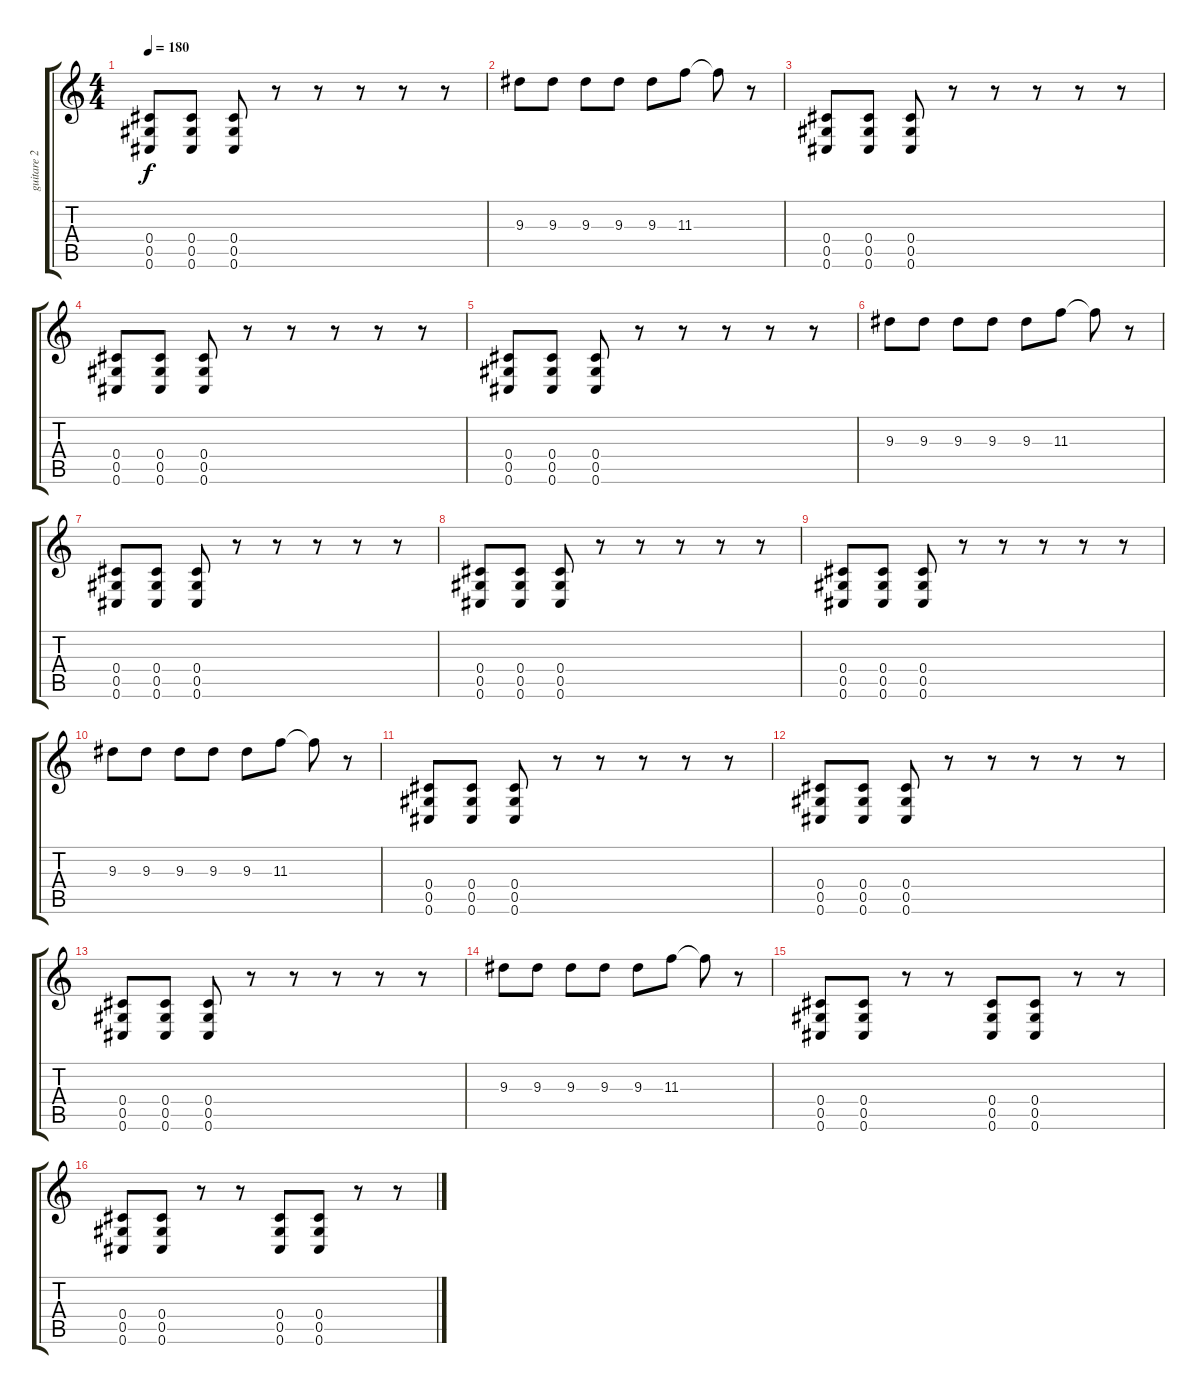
\track ("guitare 2" "guitare 2") {instrument overdrivenguitar}
\staff {score tabs}
\tuning (Eb4 Bb3 Gb3 Db3 Ab2 Db2) {hide}
\ts (4 4)
\tempo 180
\clef g2
\ks c
(0.4 0.5 0.6).8{dy f} (0.4 0.5 0.6).8 (0.4 0.5 0.6).8 r.8 r.8 r.8 r.8 r.8 |
9.3.8 9.3.8 9.3.8 9.3.8 9.3.8 11.3.8 11.3{t}.8 r.8 |
(0.4 0.5 0.6).8 (0.4 0.5 0.6).8 (0.4 0.5 0.6).8 r.8 r.8 r.8 r.8 r.8 |
(0.4 0.5 0.6).8 (0.4 0.5 0.6).8 (0.4 0.5 0.6).8 r.8 r.8 r.8 r.8 r.8 |
(0.4 0.5 0.6).8 (0.4 0.5 0.6).8 (0.4 0.5 0.6).8 r.8 r.8 r.8 r.8 r.8 |
9.3.8 9.3.8 9.3.8 9.3.8 9.3.8 11.3.8 11.3{t}.8 r.8 |
(0.4 0.5 0.6).8 (0.4 0.5 0.6).8 (0.4 0.5 0.6).8 r.8 r.8 r.8 r.8 r.8 |
(0.4 0.5 0.6).8 (0.4 0.5 0.6).8 (0.4 0.5 0.6).8 r.8 r.8 r.8 r.8 r.8 |
(0.4 0.5 0.6).8 (0.4 0.5 0.6).8 (0.4 0.5 0.6).8 r.8 r.8 r.8 r.8 r.8 |
9.3.8 9.3.8 9.3.8 9.3.8 9.3.8 11.3.8 11.3{t}.8 r.8 |
(0.4 0.5 0.6).8 (0.4 0.5 0.6).8 (0.4 0.5 0.6).8 r.8 r.8 r.8 r.8 r.8 |
(0.4 0.5 0.6).8 (0.4 0.5 0.6).8 (0.4 0.5 0.6).8 r.8 r.8 r.8 r.8 r.8 |
(0.4 0.5 0.6).8 (0.4 0.5 0.6).8 (0.4 0.5 0.6).8 r.8 r.8 r.8 r.8 r.8 |
9.3.8 9.3.8 9.3.8 9.3.8 9.3.8 11.3.8 11.3{t}.8 r.8 |
(0.4 0.5 0.6).8 (0.4 0.5 0.6).8 r.8 r.8 (0.4 0.5 0.6).8 (0.4 0.5 0.6).8 r.8 r.8 |
(0.4 0.5 0.6).8 (0.4 0.5 0.6).8 r.8 r.8 (0.4 0.5 0.6).8 (0.4 0.5 0.6).8 r.8 r.8
